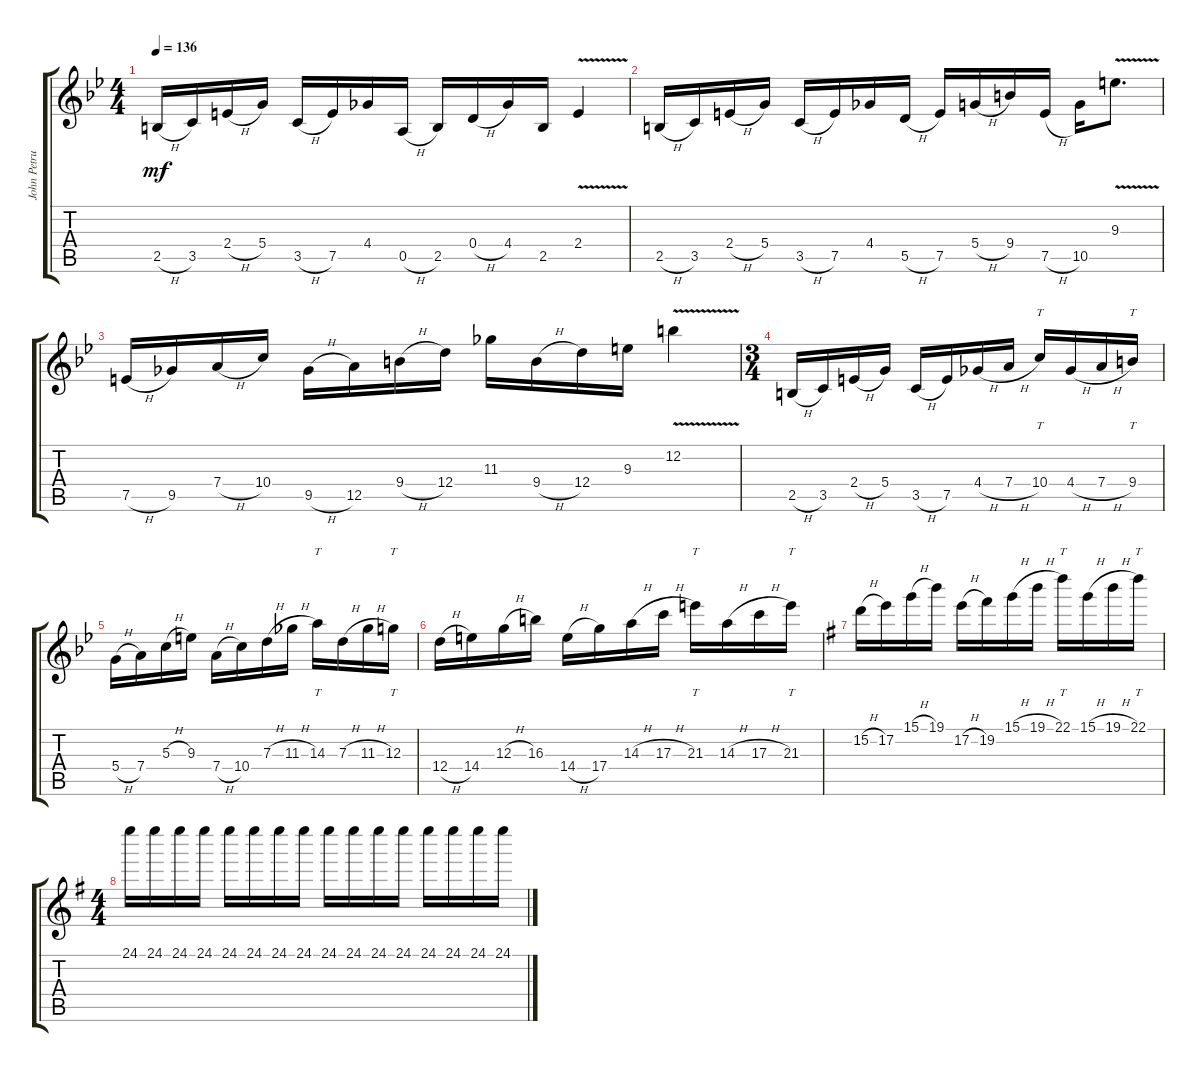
\track ("John Petrucci" "John Petru") {instrument distortionguitar}
\staff {score tabs}
\tuning (E4 B3 G3 D3 A2 E2) {hide}
\ts (4 4)
\tempo 136
\clef g2
\ks bb
2.5{h}.16{dy mf} 3.5.16 2.4{h}.16 5.4.16 3.5{h}.16 7.5.16 4.4.16 0.5{h}.16 2.5.16 0.4{h}.16 4.4.16 2.5.16 2.4{v}.4 |
2.5{h}.16 3.5.16 2.4{h}.16 5.4.16 3.5{h}.16 7.5.16 4.4.16 5.5{h}.16 7.5.16 5.4{h}.16 9.4.16 7.5{h}.16 10.5.16 9.3{v}.8{d} |
7.5{h}.16 9.5.16 7.4{h}.16 10.4.16 9.5{h}.16 12.5.16 9.4{h}.16 12.4.16 11.3.16 9.4{h}.16 12.4.16 9.3.16 12.2{v}.4 |
\ts (3 4)
2.5{h}.16 3.5.16 2.4{h}.16 5.4.16 3.5{h}.16 7.5.16 4.4{h}.16 7.4{h}.16 10.4.16{tt} 4.4{h}.16 7.4{h}.16 9.4.16{tt} |
5.4{h}.16 7.4.16 5.3{h}.16 9.3.16 7.4{h}.16 10.4.16 7.3{h}.16 11.3{h}.16 14.3.16{tt} 7.3{h}.16 11.3{h}.16 12.3.16{tt} |
12.4{h}.16 14.4.16 12.3{h}.16 16.3.16 14.4{h}.16 17.4.16 14.3{h}.16 17.3{h}.16 21.3.16{tt} 14.3{h}.16 17.3{h}.16 21.3.16{tt} |
\ks g
15.2{h}.16 17.2.16 15.1{h}.16 19.1.16 17.2{h}.16 19.2.16 15.1{h}.16 19.1{h}.16 22.1.16{tt} 15.1{h}.16 19.1{h}.16 22.1.16{tt} |
\ts (4 4)
24.1.16 24.1.16 24.1.16 24.1.16 24.1.16 24.1.16 24.1.16 24.1.16 24.1.16 24.1.16 24.1.16 24.1.16 24.1.16 24.1.16 24.1.16 24.1.16
